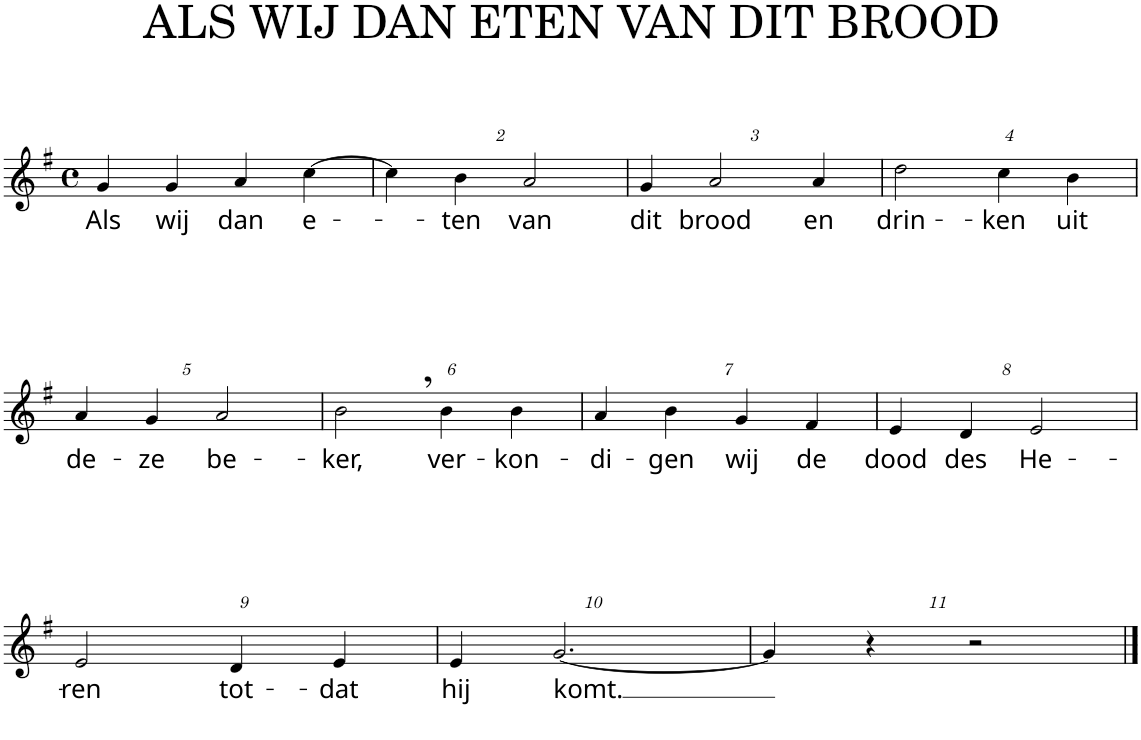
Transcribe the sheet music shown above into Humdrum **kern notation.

**kern	**text
*part1	*part1
*staff1	*staff1
*I"Sopraan	*
*clefG2	*
*k[f#]	*
*M4/4	*
*met(c)	*
=1	=1
!	!LO:LY:b
4g/	Als
!	!LO:LY:b
4g/	wij
!	!LO:LY:b
4a/	dan
!	!LO:LY:b
[4cc\	e-
=2	=2
4cc\]	.
!	!LO:LY:b
4b\	-ten
!	!LO:LY:b
2a/	van
=3	=3
!	!LO:LY:b
4g/	dit
!	!LO:LY:b
2a/	brood
!	!LO:LY:b
4a/	en
=4	=4
!	!LO:LY:b
2dd\	drin-
!	!LO:LY:b
4cc\	-ken
!	!LO:LY:b
4b\	uit
!!LO:LB:g=z
=5	=5
!	!LO:LY:b
4a/	de-
!	!LO:LY:b
4g/	-ze
!	!LO:LY:b
2a/	be-
=6	=6
!	!LO:LY:b
2b,\	-ker,
!	!LO:LY:b
4b\	ver-
!	!LO:LY:b
4b\	-kon-
=7	=7
!	!LO:LY:b
4a/	-di-
!	!LO:LY:b
4b\	-gen
!	!LO:LY:b
4g/	wij
!	!LO:LY:b
4f#/	de
=8	=8
!	!LO:LY:b
4e/	dood
!	!LO:LY:b
4d/	des
!	!LO:LY:b
2e/	He-
!!LO:LB:g=z
=9	=9
!	!LO:LY:b
2e/	-ren
!	!LO:LY:b
4d/	tot-
!	!LO:LY:b
4e/	-dat
=10	=10
!	!LO:LY:b
4e/	hij
!	!LO:LY:b
[2.g/	komt.
=11	=11
4g/]	.
4r	.
2r	.
==	==
*-	*-
